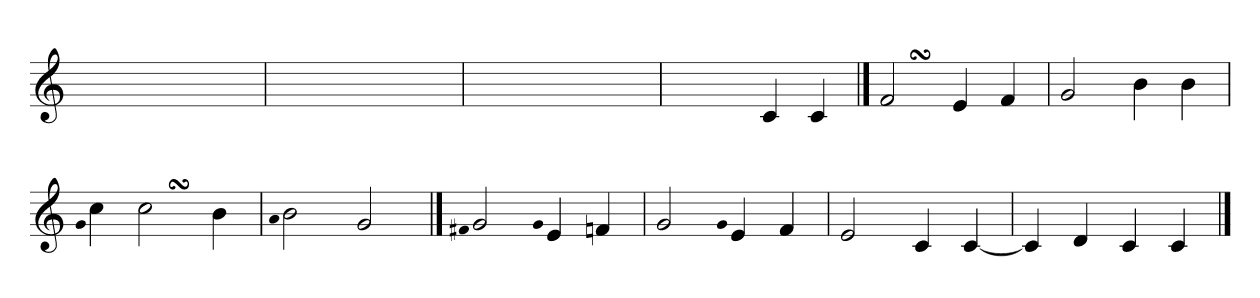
**kern
*part1
*staff1
=1
4ryy
4ryy
4ryy
4ryy
=
4ryy
4ryy
4ryy
4ryy
=
4ryy
4ryy
4ryy
4ryy
=
4ryy
4ryy
4c
4c
==2
2fSSs
4e
4f
=
2g
4b
4b
=
qg
4cc
2ccSSs
4b
=
qa
2b
2g
==3
qf#X
2g
qg
4e
4fn
=
2g
qg
4e
4f
=
2e
4c
[4c
=
4c]
4d
4c
4c
==
*-
